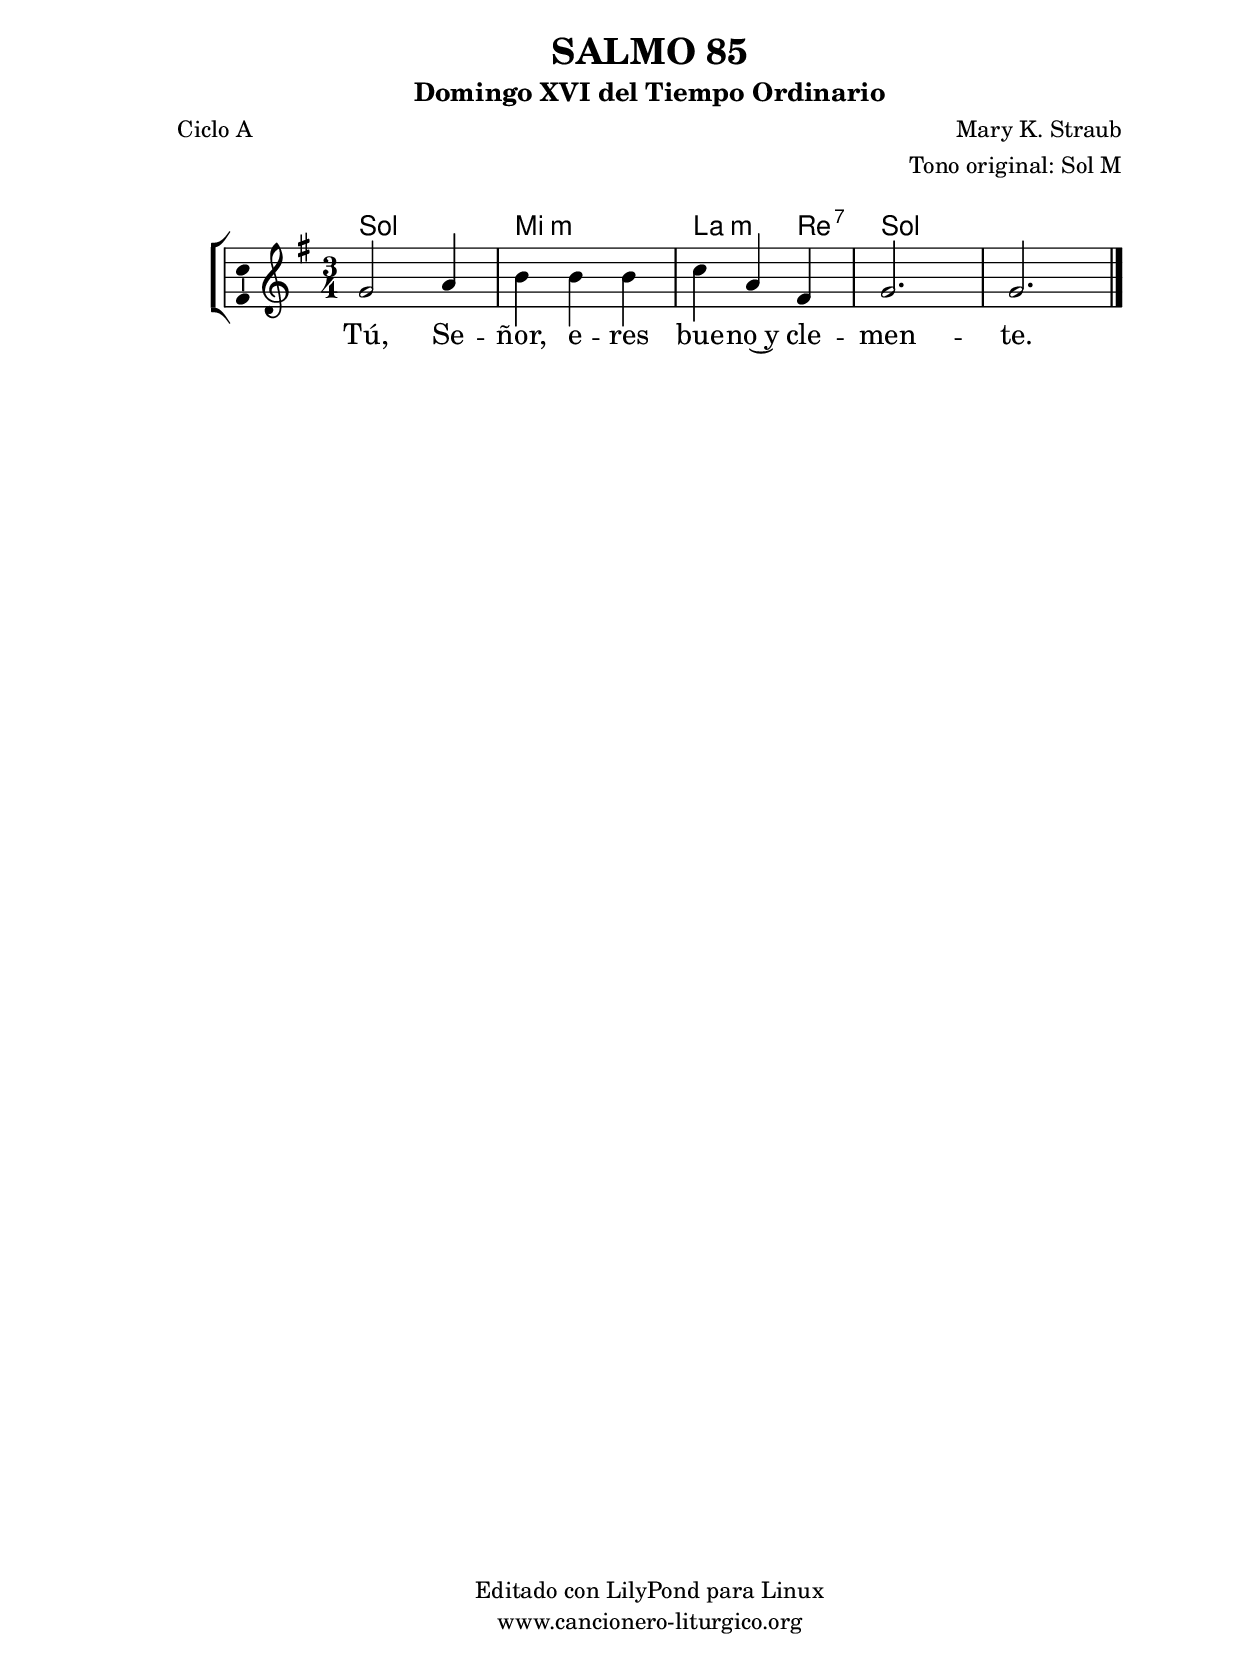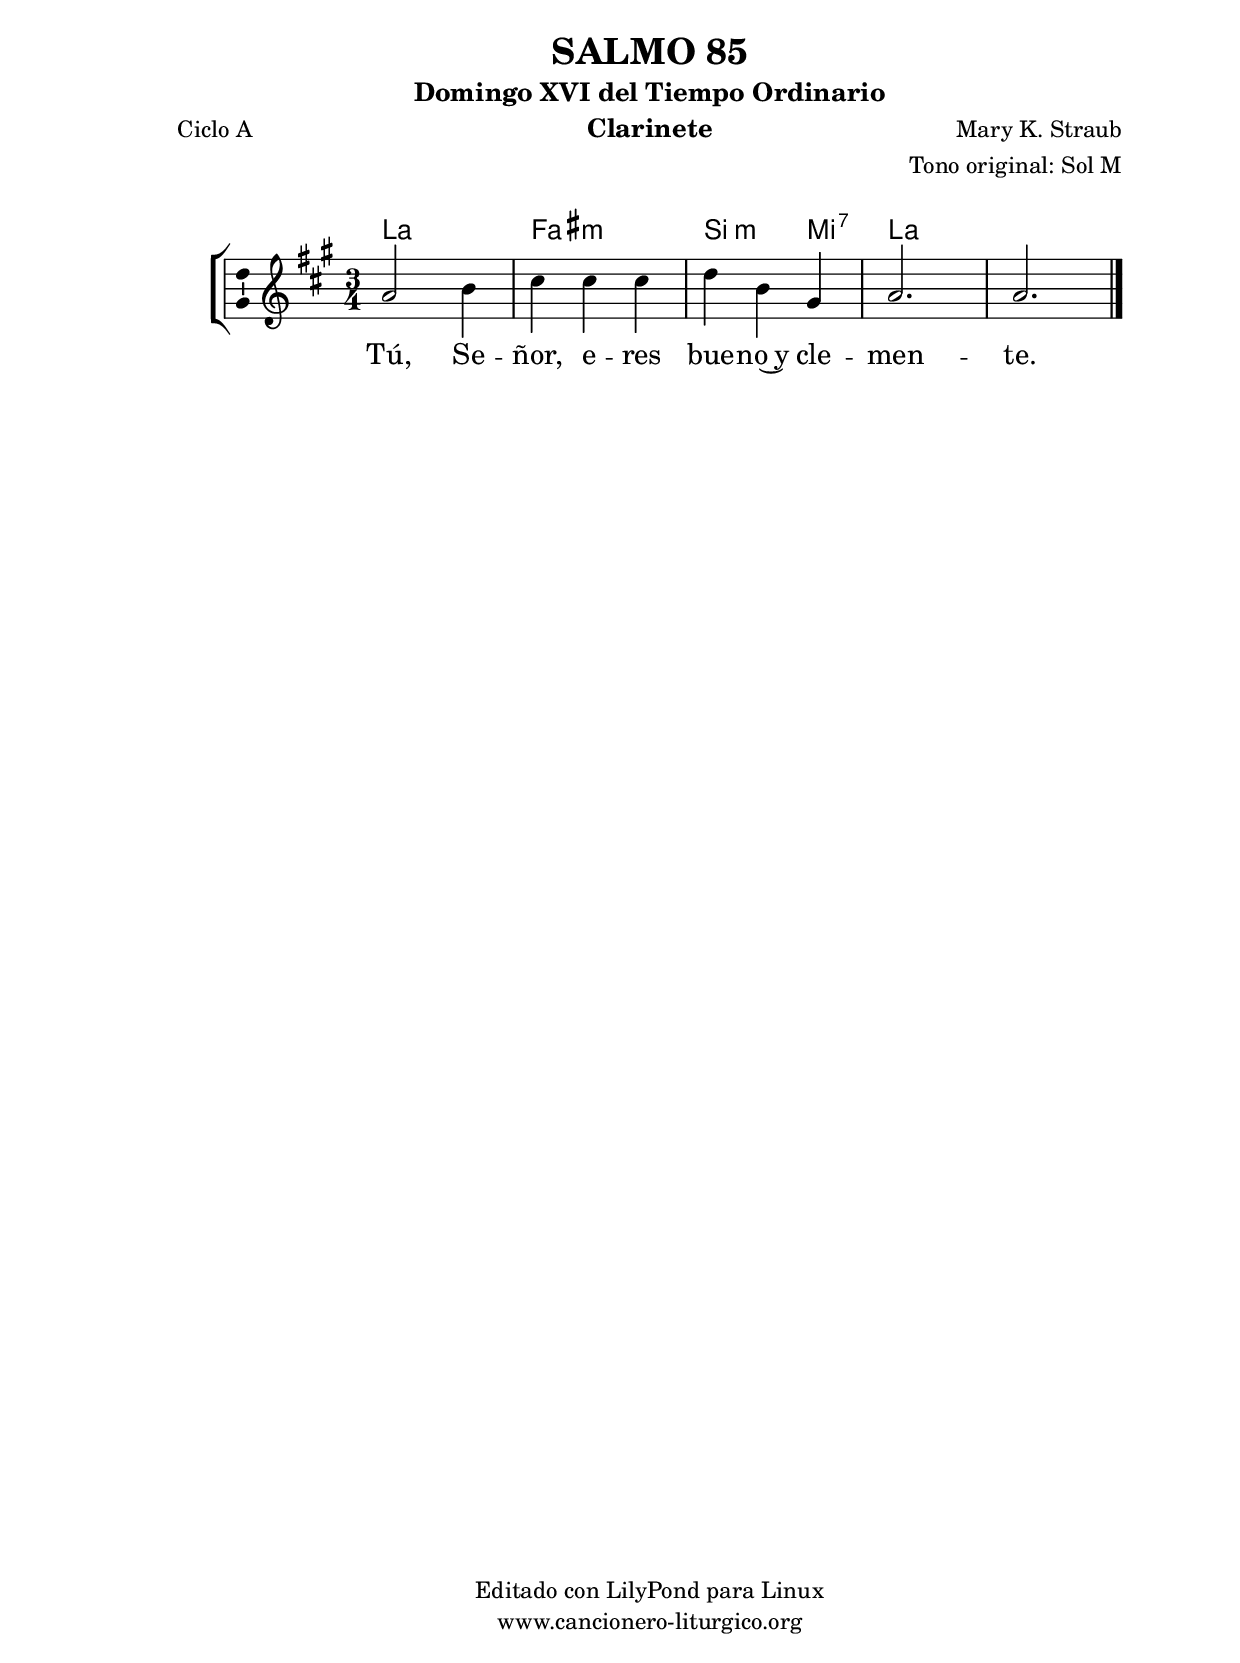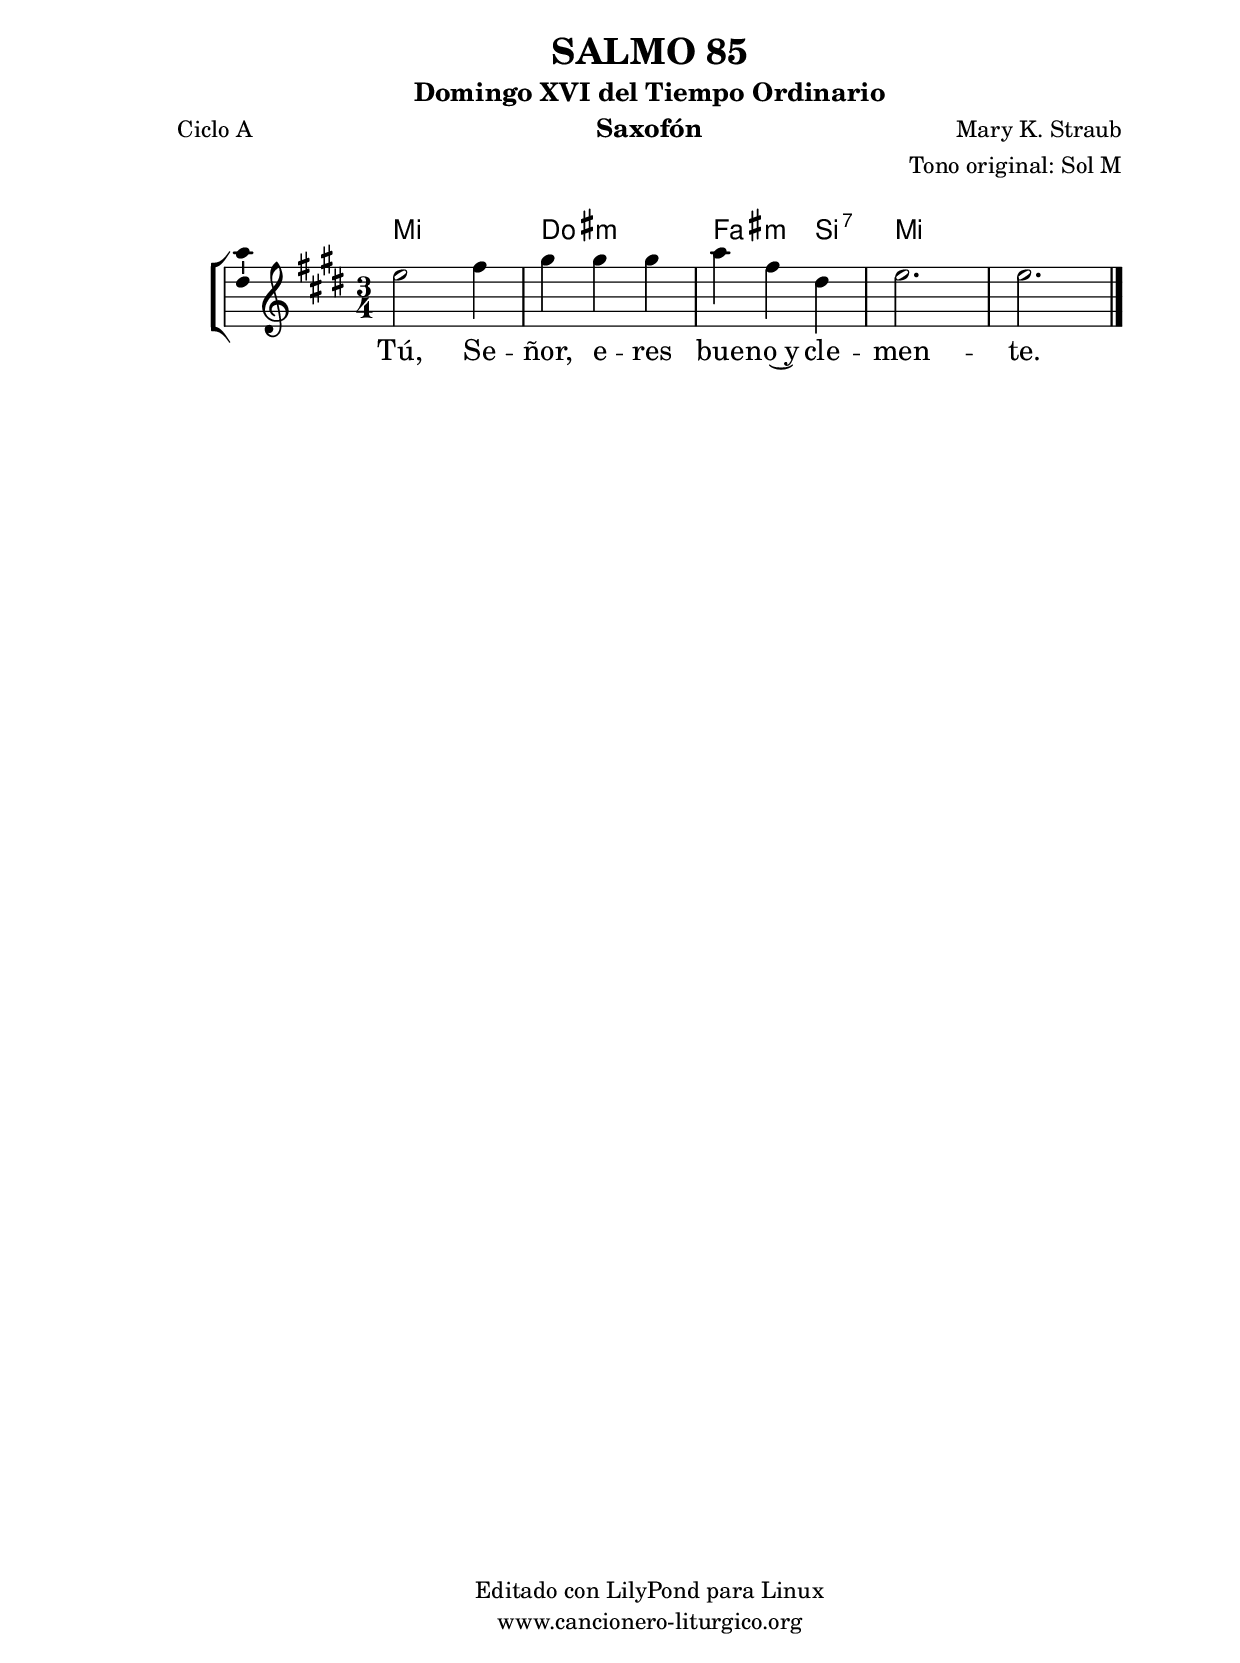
%
%para convertir .midi en .wav:
%timidity filename.midi -Ow -o finename.wav
%
%
%Para convertir de .wav a .mp3:
%lame -h -m j filename.wav
%
%
%para escuchar el midi:
%timidity nombrefichero.midi
%


%versión de lilypond para la que se ha escrito esta partitura:
\version "2.16.0"

	%Tamaño papel
	#(set-default-paper-size "a4")
	%Tamaño partitura
	#(set-global-staff-size 20)
	%No responde al pulsar sobre una nota
	#(ly:set-option 'point-and-click #f)

%parámetros del encabezamiento:
\header {
	title = "SALMO 85"
	subtitle = "Domingo XVI del Tiempo Ordinario"
	composer = "Mary K. Straub"
	poet = "Ciclo A"
	meter = ""
	arranger = "Tono original: Sol M"
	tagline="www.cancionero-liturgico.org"
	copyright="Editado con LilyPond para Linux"
	}

%parámetros asociados al papel:
\paper  {
	oddHeaderMarkup = \markup {\fill-line { \on-the-fly #not-first-page \fromproperty #'header:title \on-the-fly #not-first-page \fromproperty #'header:composer }}
	evenHeaderMarkup = \markup {\fill-line { \fromproperty #'header:composer \fromproperty #'header:title }}
	#(set-paper-size "a4")
	print-page-number = ##f
	first-page-number = 1
	print-first-page-number = ##f
%	head-separation = 3.0 \cm
	top-margin = 2.0 \cm
	bottom-margin = 0.5\cm
%%%	bottom-margin = -1.0\cm
	left-margin = 3.0 \cm
	line-width = 16.0 \cm 
	indent = 8\mm
	interscoreline = 2.\mm
	between-system-space = 15\mm
%	para que las partituras no llenen la hoja:
	ragged-bottom = ##t
%	idem para la última hoja:
	ragged-last-bottom = ##f
%	para que las partituras llenen el ancho del papel:
	ragged-last = ##f
	after-title-space = 2.5 \cm
%page-count=1
%system-count=8

	%Flexible Vertical Spacing
%	markup-markup-spacing =
%	#'((basic-distance . 15) (minimum-distance . 15) (padding . 3))
	markup-system-spacing =
	#'((basic-distance . 15) (minimum-distance . 15) (padding . 3))
	system-system-spacing =
	#'((basic-distance . 15) (minimum-distance . 15) (padding . 3))
	score-system-spacing =
	#'((basic-distance . 15) (minimum-distance . 15) (padding . 5))
%	top-system-spacing = % header
%	#'((basic-distance . 8) (minimum-distance . 0) (padding . 3))
%	top-markup-spacing =
%	#'((basic-distance . 20) (minimum-distance . 20) (padding . 3))
	last-bottom-spacing = % footer
	#'((basic-distance . 5) (minimum-distance . 5) (padding . 3))
%	score-markup-spacing =
%	#'((basic-distance . 16) (minimum-distance . 13) (padding . 3))

	}


%parámetros que afectan a toda la partitura:
global =  {
	%clave de sol (G):
	\clef G
	%armadura:
%%%	\transpose bes c
	\key g \major
	\tempo 4=122
	\set Score.tempoHideNote = ##t
	}


acordes = {
	\italianChords
	\chordmode {
%%%	\transpose bes c
{

g2. e:m a2:m d4:7 g2. g

	}
	}
}

melodia = 
%%%	\transpose bes c
{
	\relative c''{
	\time 3/4

g2 a4
b4 b b
c4 a fis
g2.
g2.

\bar "|."
}
}

texto = \lyricmode {
Tú, Se -- ñor, e -- res bue -- no~y cle -- men -- te.
	}


acordesStaff = \context ChordNames = acordesStaff <<
	\set chordChanges = ##t
	\acordes
	>>


vozStaff = \context Voice = vozStaff
\with {\consists "Ambitus_engraver"}
<<
%	\set Staff.instrumentName = ""
%	\set Staff.shortInstrumentName = ""
%	\set Staff.midiInstrument = #"clarinet"
%	\set Staff.midiInstrument = #"cello"
%	\set Staff.midiInstrument = #"flute"
	\set Staff.midiInstrument = #"electric guitar (jazz)"
%	\set Staff.midiInstrument = #"english horn"
%	\set Staff.midiInstrument = #"violin"
%	\set Staff.midiInstrument = #"glockenspiel"
	\set Staff.midiMinimumVolume = #0.7
	\set Staff.midiMaximumVolume = #0.9
	\global
	\melodia
	>>


textoStaff = \context Lyrics = textoStaff <<
	\lyricsto vozStaff \texto
	>>

\book {
	\score {
		\context ChoirStaff {
			\override StaffGroup.SystemStartBracket #'collapse-height = #1
			\override Score.SystemStartBar #'collapse-height = #1
			<<
			\acordesStaff
			\vozStaff
			\textoStaff
			>>
			}
		\layout {
	    		\context {
				\Lyrics
				\override LyricText #'font-size = #2
				}
	   		 \context {
				\Score
				%fontSize = #3
				\override StaffSymbol #'staff-space = #(magstep +3)
				%\override Beam #'thickness = #0.55
				%\override SpacingSpanner #'spacing-increment = #1.0
				%\override Slur #'height-limit = #1.5
				}
			}
		}
	\score {
		\unfoldRepeats
		\context ChoirStaff {
			<<
			\acordesStaff
			\vozStaff
			>>
			}
		\midi {
	  		\context {
	  			\Score
				tempoWholesPerMinute = #(ly:make-moment 70 4)
				}
			}
		}
	}

%Partitura para clarinete
#(define output-suffix "C")
\book {
	\header{
		instrument = "Clarinete"
		}
	\score {
		\context ChoirStaff {
			\override StaffGroup.SystemStartBracket #'collapse-height = #1
			\override Score.SystemStartBar #'collapse-height = #1
\transpose c d
			<<
			\acordesStaff
			\vozStaff
			\textoStaff
			>>
			}
		\layout {
	    		\context {
				\Lyrics
				\override LyricText #'font-size = #2
				}
	   		 \context {
				\Score
				%fontSize = #3
				\override StaffSymbol #'staff-space = #(magstep +3)
				%\override Beam #'thickness = #0.55
				%\override SpacingSpanner #'spacing-increment = #1.0
				%\override Slur #'height-limit = #1.5
				}
			}
		}
	}

%Partitura para saxofón
#(define output-suffix "S")
\book {
	\header{
		instrument = "Saxofón"
		}
	\score {
		\context ChoirStaff {
			\override StaffGroup.SystemStartBracket #'collapse-height = #1
			\override Score.SystemStartBar #'collapse-height = #1
\transpose c a
			<<
			\acordesStaff
			\vozStaff
			\textoStaff
			>>
			}
		\layout {
	    		\context {
				\Lyrics
				\override LyricText #'font-size = #2
				}
	   		 \context {
				\Score
				%fontSize = #3
				\override StaffSymbol #'staff-space = #(magstep +3)
				%\override Beam #'thickness = #0.55
				%\override SpacingSpanner #'spacing-increment = #1.0
				%\override Slur #'height-limit = #1.5
				}
			}
		}
	}

